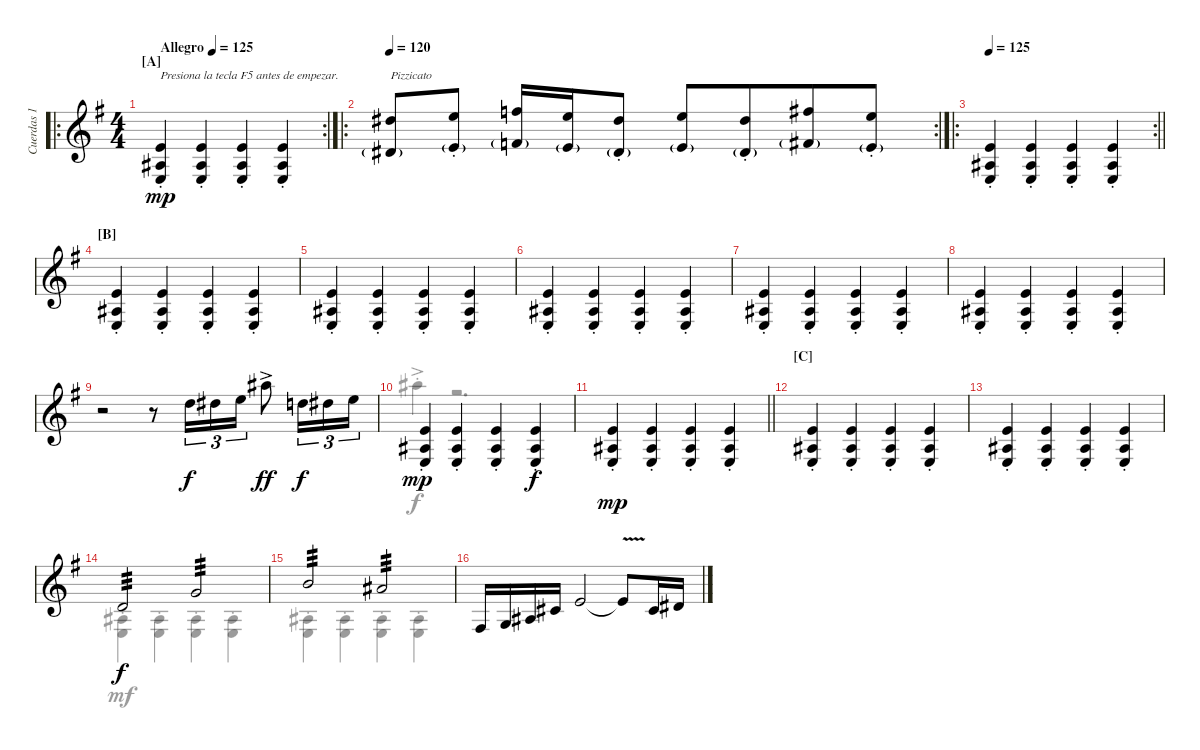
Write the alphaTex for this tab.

\track ("Cuerdas 1 / Coros" "Cuerdas 1 ") {instrument stringensemble1}
\staff {score}
\tuning (E4 B3 G3 D3 A2 E2) {hide}
\voice
\ro
\rc 2
\ts (4 4)
\section ("" "[A]")
\tempo (125 "Allegro")
\clef g2
\ks g
(0.1{st} 3.3{st} 2.4{st}).4{txt "Presiona la tecla F5 antes de empezar." dy mp instrument stringensemble1} (0.1{st} 3.3{st} 2.4{st}).4 (0.1{st} 3.3{st} 2.4{st}).4 (0.1{st} 3.3{st} 2.4{st}).4 |
\ro
\rc 2
\tempo 120
(11.1 4.2{g}).8{txt "Pizzicato" instrument pizzicatostrings} (12.1{st} 5.2{g st}).8 (13.1 6.2{g}).16 (12.1 5.2{g}).16 (11.1{st} 4.2{g st}).8 (12.1 5.2{g}).8 (11.1{st} 4.2{g st}).8{beam merge} (14.1 7.2{g}).8 (12.1{st} 5.2{g st}).8 |
\ro
\rc 2
\tempo 125
\barLineRight lightlight
(9.3{st} 8.4{st} 7.5{st}).4{volume 10 instrument stringensemble1} (0.1{st} 8.4{st} 7.5{st}).4 (0.1{st} 8.4{st} 7.5{st}).4 (0.1{st} 8.4{st} 7.5{st}).4 |
\section ("" "[B]")
(0.1{st} 8.4{st} 7.5{st}).4 (0.1{st} 8.4{st} 7.5{st}).4 (0.1{st} 8.4{st} 7.5{st}).4 (0.1{st} 8.4{st} 7.5{st}).4 |
(0.1{st} 8.4{st} 7.5{st}).4 (0.1{st} 8.4{st} 7.5{st}).4 (0.1{st} 8.4{st} 7.5{st}).4 (0.1{st} 8.4{st} 7.5{st}).4 |
(0.1{st} 8.4{st} 7.5{st}).4 (0.1{st} 8.4{st} 7.5{st}).4 (0.1{st} 8.4{st} 7.5{st}).4 (0.1{st} 8.4{st} 7.5{st}).4 |
(0.1{st} 8.4{st} 7.5{st}).4 (0.1{st} 8.4{st} 7.5{st}).4 (0.1{st} 8.4{st} 7.5{st}).4 (0.1{st} 8.4{st} 7.5{st}).4 |
(0.1{st} 8.4{st} 7.5{st}).4 (0.1{st} 8.4{st} 7.5{st}).4 (0.1{st} 8.4{st} 7.5{st}).4 (0.1{st} 8.4{st} 7.5{st}).4 |
r.2 r.8 10.1.16{tu (3 2) dy f} 11.1.16{tu (3 2)} 12.1.16{tu (3 2)} 18.1{ac}.8{dy ff} 10.1.16{tu (3 2) dy f} 11.1.16{tu (3 2)} 12.1.16{tu (3 2)} |
(0.1{st} 13.5{st} 12.6{st}).4{dy mp volume 10} (0.1{st} 13.5{st} 12.6{st}).4 (0.1{st} 13.5{st} 12.6{st}).4 (0.1{st} 13.5{st} 12.6{st}).4{dy f} |
\barLineRight lightlight
(0.1{st} 13.5{st} 12.6{st}).4{dy mp} (0.1{st} 13.5{st} 12.6{st}).4 (0.1{st} 13.5{st} 12.6{st}).4 (0.1{st} 13.5{st} 12.6{st}).4 |
\section ("" "[C]")
(0.1{st} 13.5{st} 12.6{st}).4 (0.1{st} 13.5{st} 12.6{st}).4 (0.1{st} 13.5{st} 12.6{st}).4 (0.1{st} 13.5{st} 12.6{st}).4 |
(0.1{st} 13.5{st} 12.6{st}).4 (0.1{st} 13.5{st} 12.6{st}).4 (0.1{st} 13.5{st} 12.6{st}).4 (0.1{st} 13.5{st} 12.6{st}).4 |
3.2.2{tp 3 dy f} 3.1.2{tp 3} |
7.1.2{tp 3} 6.1.2{tp 3} |
4.4.16{volume 13} 0.3.16 3.3.16 2.2.16 0.1.2 0.1{v t}.8 2.2.16 4.2.16
\voice
\clef g2
\ottava regular
\simile none
\ks g
|
|
\barLineRight lightlight
|
|
|
|
|
|
|
18.1{ac st}.4 r.2{d} |
\barLineRight lightlight
|
|
|
(3.3{st} 2.4{st}).4{dy mf} (3.3{st} 2.4{st}).4 (3.3{st} 2.4{st}).4 (3.3{st} 2.4{st}).4 |
(3.3{st} 2.4{st}).4 (3.3{st} 2.4{st}).4 (3.3{st} 2.4{st}).4 (3.3{st} 2.4{st}).4 |
